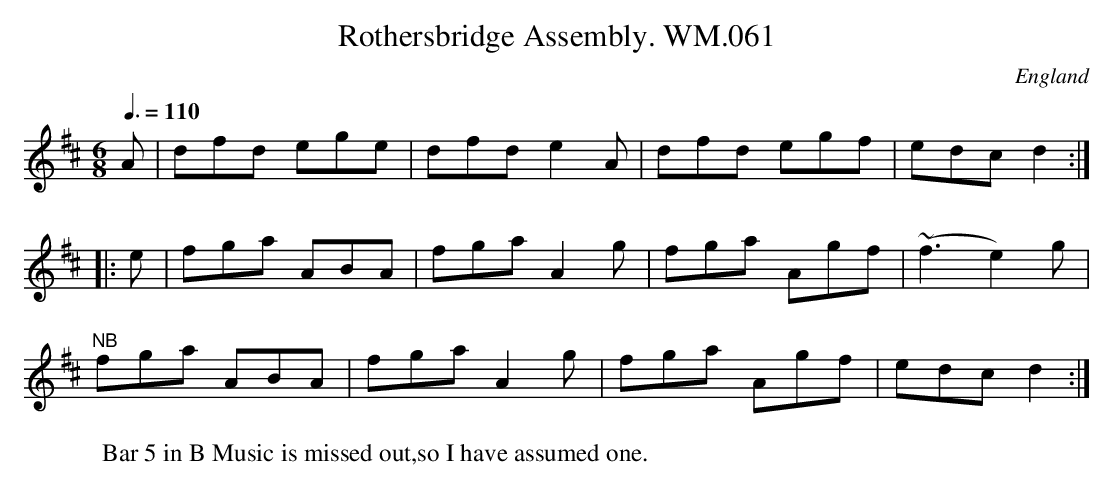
X:1
T:Rothersbridge Assembly. WM.061
L:1/8
M:6/8
O:England
Q:3/8=110
K:D
A|dfd ege|dfde2A|dfd egf|edcd2:|!
|:e|fga ABA|fgaA2g|fga Agf|(~f3e2)g|!
"NB"fga ABA|fga A2g|fga Agf|edcd2:|
W:Bar 5 in B Music is missed out,so I have assumed one.
